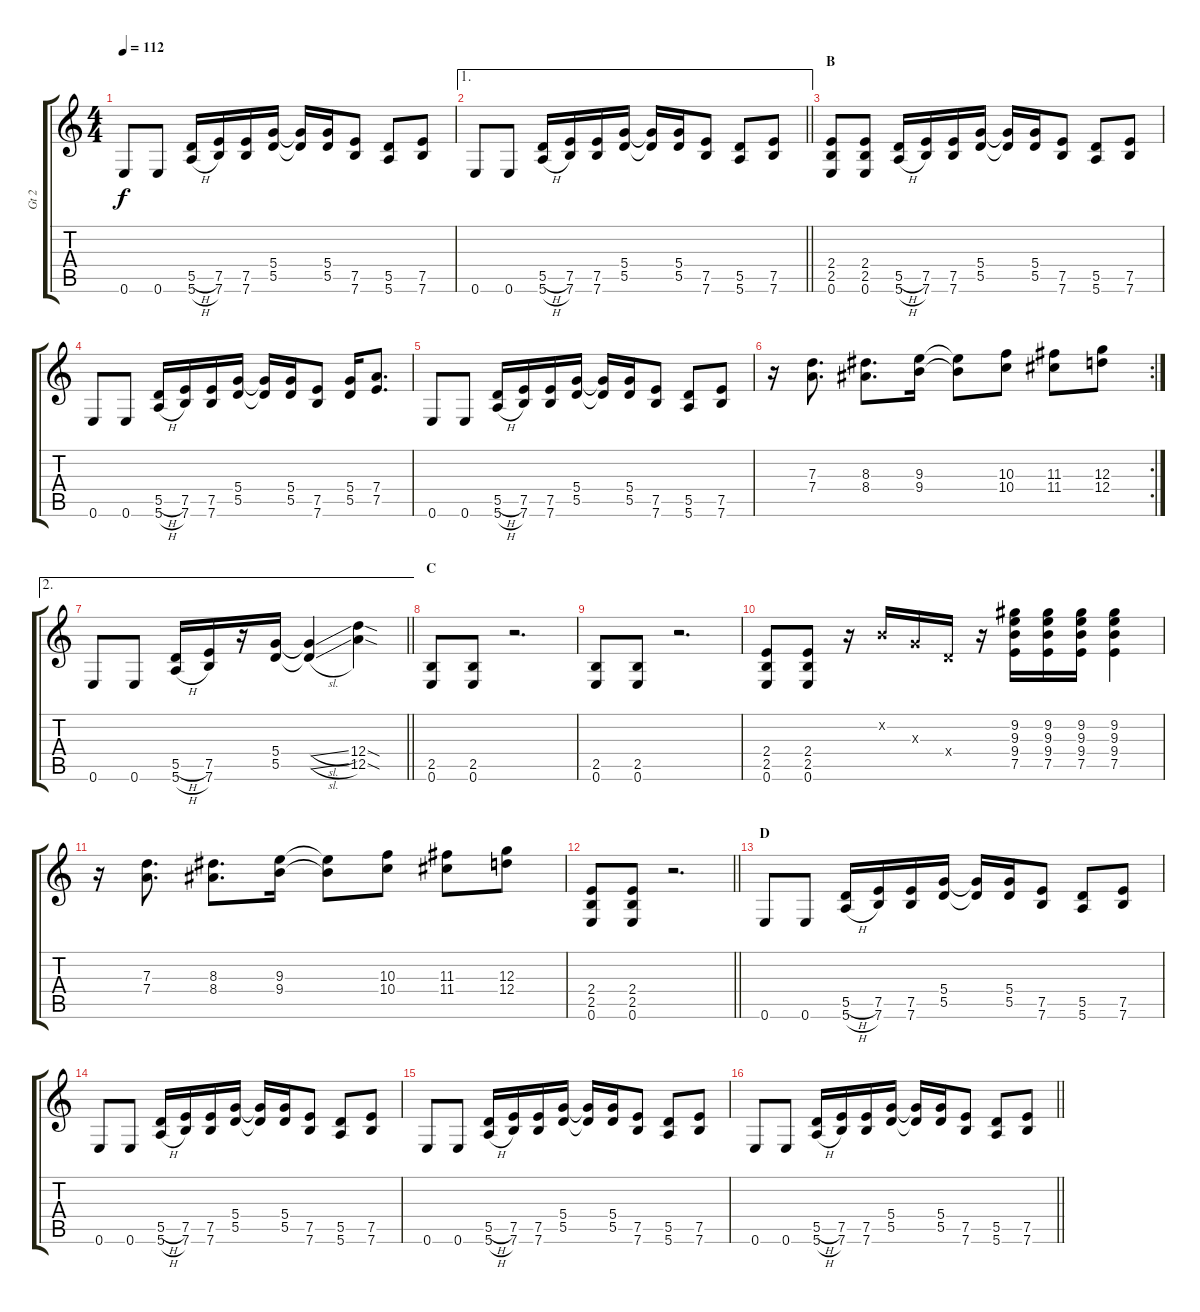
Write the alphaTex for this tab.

\track ("Gt 2" "Gt 2") {instrument overdrivenguitar}
\staff {score tabs}
\tuning (E4 B3 G3 D3 A2 E2) {hide}
\ts (4 4)
\tempo 112
\clef g2
\ks c
0.6.8{dy f} 0.6.8 (5.5{h} 5.6{h}).16 (7.5 7.6).16 (7.5 7.6).16 (5.4 5.5).16 (5.4{t} 5.5{t}).16 (5.4 5.5).16 (7.5 7.6).8 (5.5 5.6).8 (7.5 7.6).8 |
\ae 1
\barLineRight lightlight
0.6.8 0.6.8 (5.5{h} 5.6{h}).16 (7.5 7.6).16 (7.5 7.6).16 (5.4 5.5).16 (5.4{t} 5.5{t}).16 (5.4 5.5).16 (7.5 7.6).8 (5.5 5.6).8 (7.5 7.6).8 |
\section ("" "B")
(2.4 2.5 0.6).8 (2.4 2.5 0.6).8 (5.5{h} 5.6{h}).16 (7.5 7.6).16 (7.5 7.6).16 (5.4 5.5).16 (5.4{t} 5.5{t}).16 (5.4 5.5).16 (7.5 7.6).8 (5.5 5.6).8 (7.5 7.6).8 |
0.6.8 0.6.8 (5.5{h} 5.6{h}).16 (7.5 7.6).16 (7.5 7.6).16 (5.4 5.5).16 (5.4{t} 5.5{t}).16 (5.4 5.5).16 (7.5 7.6).8 (5.4 5.5).16 (7.4 7.5).8{d} |
0.6.8 0.6.8 (5.5{h} 5.6{h}).16 (7.5 7.6).16 (7.5 7.6).16 (5.4 5.5).16 (5.4{t} 5.5{t}).16 (5.4 5.5).16 (7.5 7.6).8 (5.5 5.6).8 (7.5 7.6).8 |
\rc 2
r.16 (7.3 7.4).8{d} (8.3 8.4).8{d} (9.3 9.4).16 (9.3{t} 9.4{t}).8 (10.3 10.4).8 (11.3 11.4).8 (12.3 12.4).8 |
\ae 2
\barLineRight lightlight
0.6.8 0.6.8 (5.5{h} 5.6{h}).16 (7.5 7.6).16 r.16 (5.4 5.5).16 (5.4{sl t} 5.5{sl t}).4 (12.4{sod} 12.5{sod}).4 |
\section ("" "C")
(2.5 0.6).8 (2.5 0.6).8 r.2{d} |
(2.5 0.6).8 (2.5 0.6).8 r.2{d} |
(2.4 2.5 0.6).8 (2.4 2.5 0.6).8 r.16 0.2{x}.16 0.3{x}.16 0.4{x}.16 r.16 (9.2 9.3 9.4 7.5).16 (9.2 9.3 9.4 7.5).16 (9.2 9.3 9.4 7.5).16 (9.2 9.3 9.4 7.5).4 |
r.16 (7.3 7.4).8{d} (8.3 8.4).8{d} (9.3 9.4).16 (9.3{t} 9.4{t}).8 (10.3 10.4).8 (11.3 11.4).8 (12.3 12.4).8 |
\barLineRight lightlight
(2.4 2.5 0.6).8 (2.4 2.5 0.6).8 r.2{d} |
\section ("" "D")
0.6.8 0.6.8 (5.5{h} 5.6{h}).16 (7.5 7.6).16 (7.5 7.6).16 (5.4 5.5).16 (5.4{t} 5.5{t}).16 (5.4 5.5).16 (7.5 7.6).8 (5.5 5.6).8 (7.5 7.6).8 |
0.6.8 0.6.8 (5.5{h} 5.6{h}).16 (7.5 7.6).16 (7.5 7.6).16 (5.4 5.5).16 (5.4{t} 5.5{t}).16 (5.4 5.5).16 (7.5 7.6).8 (5.5 5.6).8 (7.5 7.6).8 |
0.6.8 0.6.8 (5.5{h} 5.6{h}).16 (7.5 7.6).16 (7.5 7.6).16 (5.4 5.5).16 (5.4{t} 5.5{t}).16 (5.4 5.5).16 (7.5 7.6).8 (5.5 5.6).8 (7.5 7.6).8 |
\barLineRight lightlight
0.6.8 0.6.8 (5.5{h} 5.6{h}).16 (7.5 7.6).16 (7.5 7.6).16 (5.4 5.5).16 (5.4{t} 5.5{t}).16 (5.4 5.5).16 (7.5 7.6).8 (5.5 5.6).8 (7.5 7.6).8
